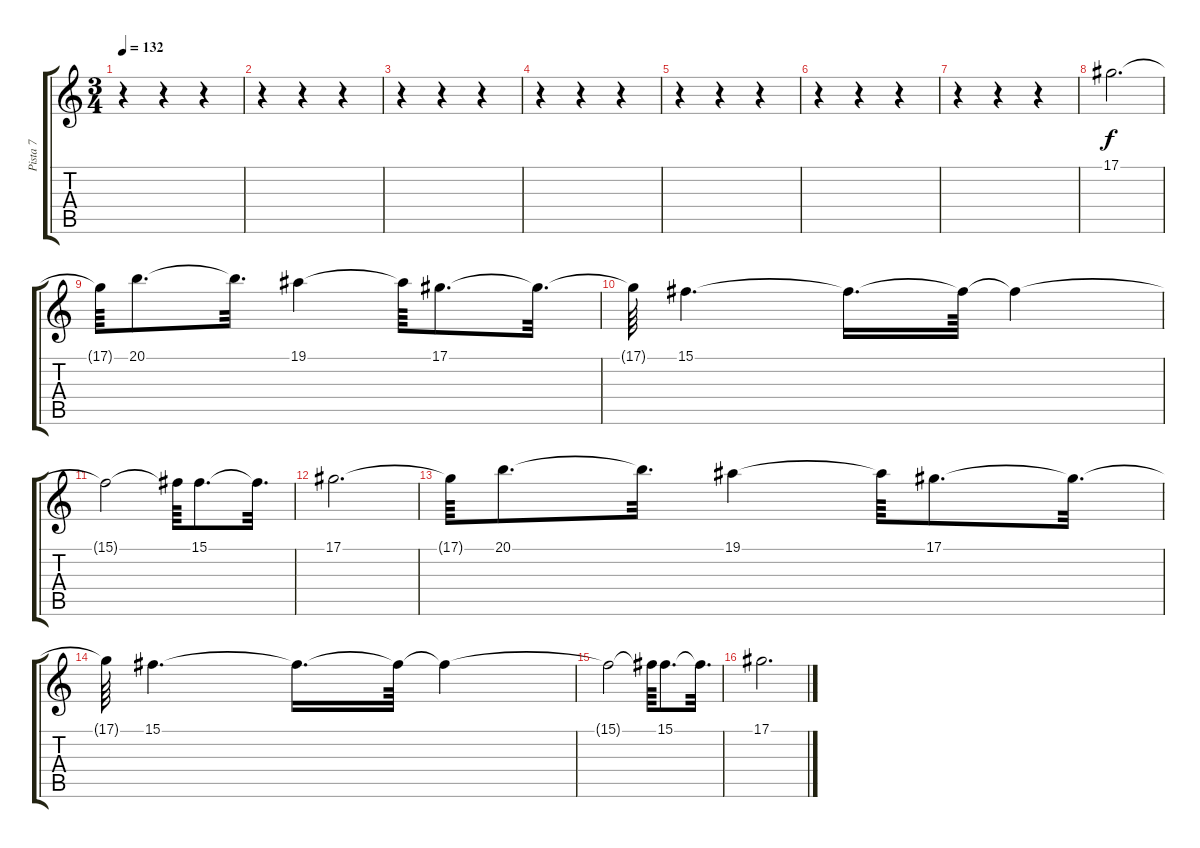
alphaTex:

\track ("Pista 7" "Pista 7") {instrument violin}
\staff {score tabs}
\tuning (Eb4 Bb3 Gb3 Db3 Ab2 Eb2) {hide}
\ts (3 4)
\tempo 132
\clef g2
\ks c
r.4{dy f} r.4 r.4 |
r.4 r.4 r.4 |
r.4 r.4 r.4 |
r.4 r.4 r.4 |
r.4 r.4 r.4 |
r.4 r.4 r.4 |
r.4 r.4 r.4 |
17.1.2{d volume 6} |
17.1{t}.64 20.1.8{d} 20.1{t}.32{d} 19.1.4 19.1{t}.64 17.1.8{d} 17.1{t}.32{d} |
17.1{t}.64 15.1.4{d} 15.1{t}.16{d} 15.1{t}.64 15.1{t}.4 |
15.1{t}.2 15.1{t}.64 15.1.8{d} 15.1{t}.32{d} |
17.1.2{d} |
17.1{t}.64 20.1.8{d} 20.1{t}.32{d} 19.1.4 19.1{t}.64 17.1.8{d} 17.1{t}.32{d} |
17.1{t}.64 15.1.4{d} 15.1{t}.16{d} 15.1{t}.64 15.1{t}.4 |
15.1{t}.2 15.1{t}.64 15.1.8{d} 15.1{t}.32{d} |
17.1.2{d}
